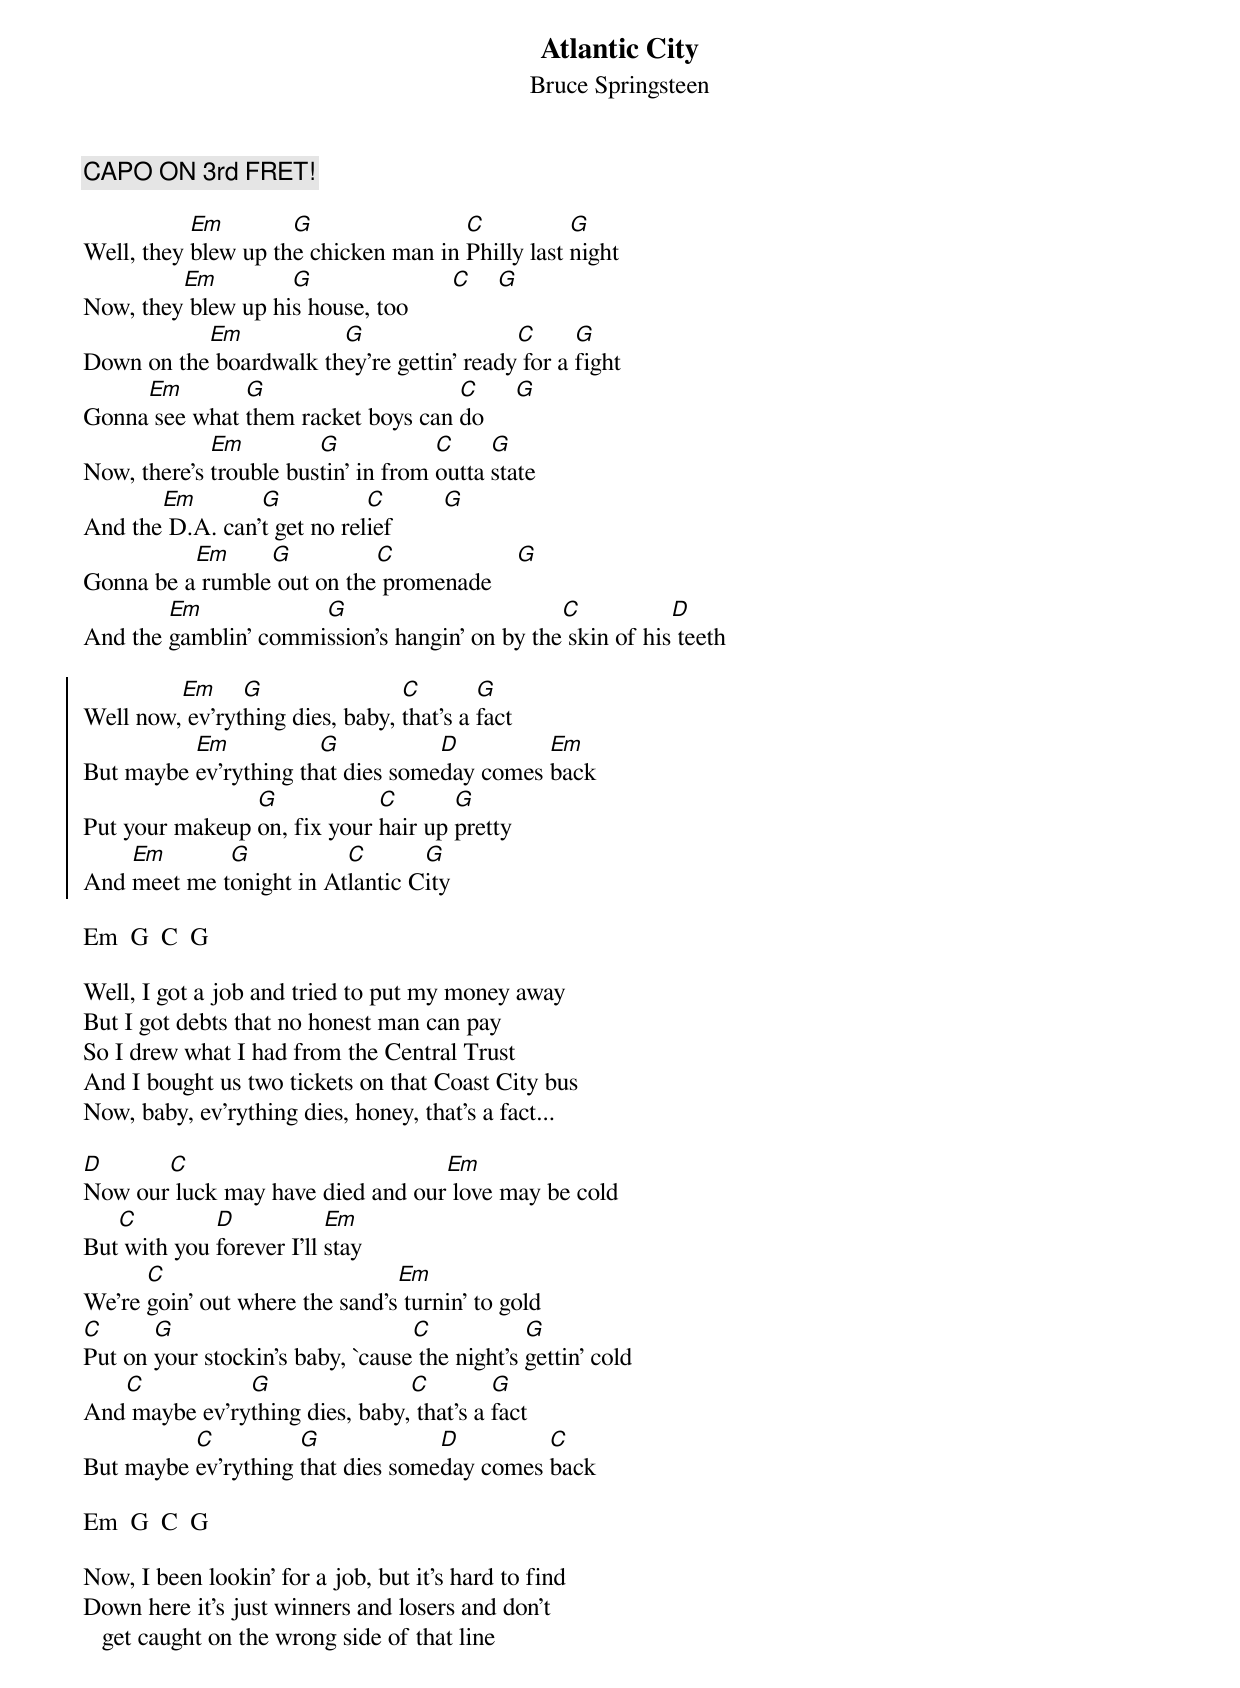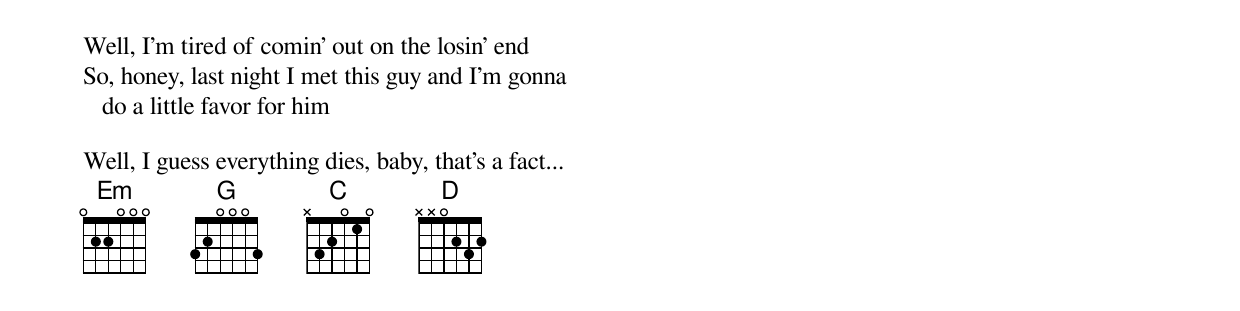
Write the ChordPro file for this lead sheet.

{t:Atlantic City}
{st:Bruce Springsteen}
{c:CAPO ON 3rd FRET!}

Well, they [Em]blew up th[G]e chicken man in [C]Philly last [G]night
Now, they[Em] blew up hi[G]s house, too       [C]    [G]
Down on the[Em] boardwalk th[G]ey're gettin' ready[C] for a [G]fight
Gonna[Em] see what [G]them racket boys can [C]do     [G]
Now, there's [Em]trouble bus[G]tin' in from [C]outta [G]state
And the[Em] D.A. can'[G]t get no rel[C]ief        [G]
Gonna be a[Em] rumble[G] out on the[C] promenade    [G]
And the [Em]gamblin' commi[G]ssion's hangin' on by the[C] skin of his[D] teeth

{soc}
Well now,[Em] ev'ryt[G]hing dies, baby, [C]that's a [G]fact
But maybe [Em]ev'rything th[G]at dies some[D]day comes [Em]back
Put your makeup [G]on, fix your [C]hair up [G]pretty
And [Em]meet me t[G]onight in At[C]lantic C[G]ity
{eoc}

Em  G  C  G

Well, I got a job and tried to put my money away
But I got debts that no honest man can pay
So I drew what I had from the Central Trust
And I bought us two tickets on that Coast City bus
Now, baby, ev'rything dies, honey, that's a fact...

[D]Now our[C] luck may have died and our[Em] love may be cold
But[C] with you [D]forever I'll [Em]stay
We're [C]goin' out where the sand's[Em] turnin' to gold
[C]Put on [G]your stockin's baby, `cause[C] the night's [G]gettin' cold
And[C] maybe ev'ry[G]thing dies, baby,[C] that's a [G]fact
But maybe [C]ev'rything [G]that dies some[D]day comes [C]back

Em  G  C  G

Now, I been lookin' for a job, but it's hard to find
Down here it's just winners and losers and don't
   get caught on the wrong side of that line
Well, I'm tired of comin' out on the losin' end
So, honey, last night I met this guy and I'm gonna
   do a little favor for him

Well, I guess everything dies, baby, that's a fact...
